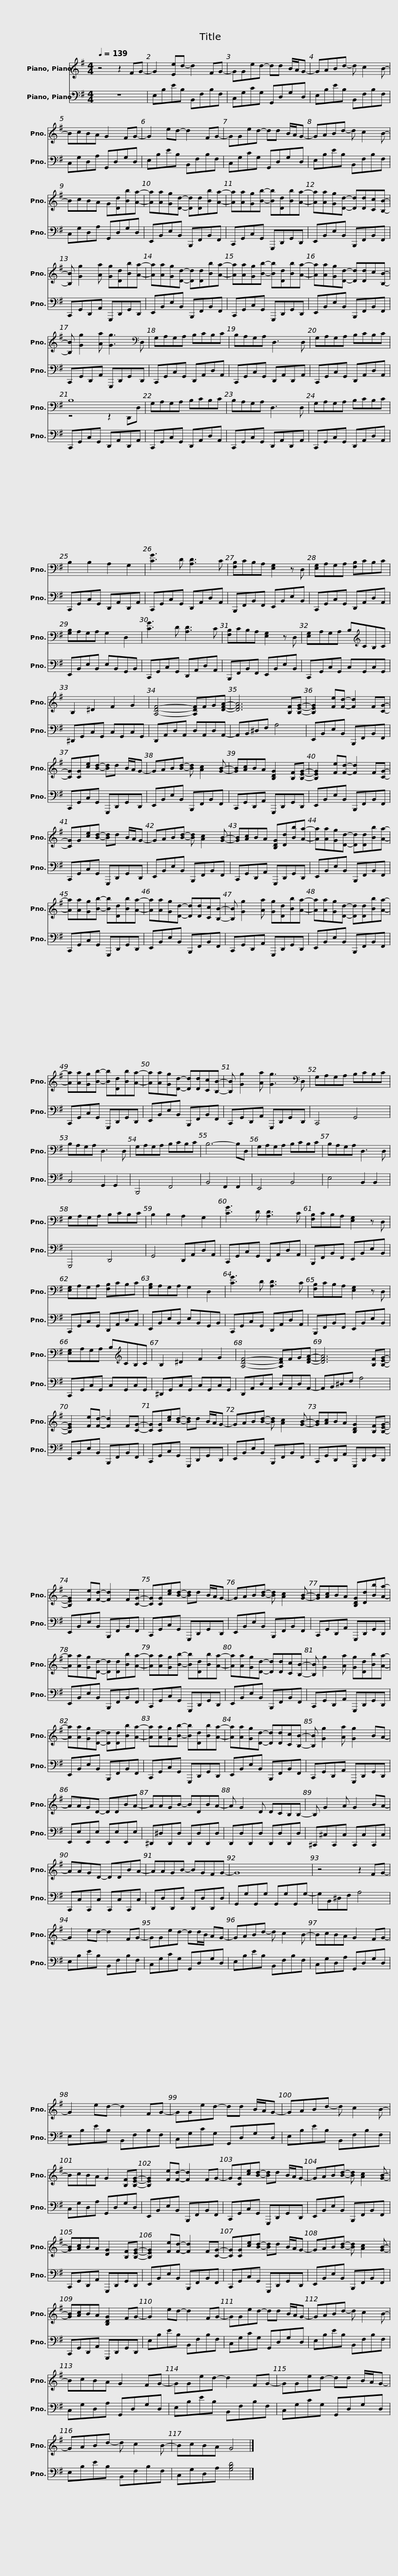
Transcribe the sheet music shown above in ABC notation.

X:1
%%score ( 1 2 ) 3
L:1/8
Q:1/4=139
M:4/4
I:linebreak $
K:G
V:1 treble
V:2 treble
V:3 bass
V:1
 z4 z2 FG- | G2 [Ee]d- d2 FG- | GGed- dd B/A/G- | GABd- d c2 B- | BcBA G2 FG- |$ %5
 G2 ed- d2 FG- | GGed- dd B/A/G- | GABd- d c2 B- | BcBA G[Dd][Bb][Aa]- | [Aa][Aa][Gg][Dd]- [Dd][Dd][Bb][Aa]- |$ %10
 [Aa][Aa][Gg][Bb]- [Bb][Dd][Bb][Aa]- | [Aa][Aa][Gg][Dd]- [Dd][Dd][Cc][B,B]- | [B,B] [Gg]2 [Aa] [Gg][Dd][Bb][Aa]- | [Aa][Aa][Gg][Dd]- [Dd][Dd][Bb][Aa]- |$ [Aa][Aa][Gg][Bb]- [Bb][Dd][Bb][Aa]- | %15
 [Aa][Aa][Gg][Dd]- [Dd][Dd]c[B,B]- | [B,B] [Gg]2 [Aa] [Gg]3[K:bass] D, | G,A,G,A, B,CB,C |$ B,A,G,A, D,3 D, | G,A,G,A, B,CB,C | %20
 B,8 | G,A,G,A, B,CB,C | B,A,G,A, D,3 D, |$ G,A,G,A, B,CB,C | B,2 B,2 A,2 G,2 | %25
 [CG]3 D [A,D]3 C | [F,B,]CB,A, [E,G,]2 z D, |$ [E,G,]A,G,A, [F,B,]CB,C | [G,B,]A,G,A, G,2 D,2 | [CG]3 D [A,D]3 C | %30
 [F,B,]CB,A, [E,G,]2 z D, |$ [E,G,]A,G,A, B,[K:treble]CB,C | B,2 ^D2 F2 G2 | [A,DF]4- [A,DF]FG[DFA]- | [DFA]6 [B,F][B,EG]- |$ %35
 [B,EG]2 [Fe][Fd]- [Fd]2 F[CG]- | [CG][CG][ce][Bd]- [Bd]d B/A/G- | GAB[Bd]- [Bd] [Ac]2 [GB]- | [GB][Ac]BA [B,DG]2 [B,F][B,EG]- |$ [B,EG]2 [Fe][Fd]- [Fd]2 F[CG]- | %40
 [CG]G[ce][Bd]- [Bd]d B/A/G- | GAB[Bd]- [Bd] [Ac]2 [GB]- | [GB][Ac]BA [B,DG][Dd][Bb][Aa]- |$ [Aa][Aa][Gg][Dd]- [Dd][Dd][Bb][Aa]- | [Aa][Aa][Gg][Bb]- [Bb][Dd][Bb][Aa]- | %45
 [Aa][Aa][Gg][Dd]- [Dd][Dd][Cc][B,B]- | [B,B] [Gg]2 [Aa] [Gg][Dd][Bb][Aa]- |$ [Aa][Aa][Gg][Dd]- [Dd][Dd][Bb][Aa]- | [Aa][Aa][Gg][Bb]- [Bb][Dd][Bb][Aa]- | [Aa][Aa][Gg][Dd]- [Dd][Dd][Cc][B,B]- | %50
 [B,B] [Gg]2 [Aa] [Gg]3[K:bass] D, |$ G,A,G,A, B,CB,C | B,A,G,A, D,3 D, | G,A,G,A, B,CB,C | B,6- B,D, | %55
 G,A,G,A, B,CB,C |$ B,A,G,A, D,3 D, | G,A,G,A, B,CB,C | B,2 B,2 A,2 G,2 | [CG]3 D [A,D]3 C | %60
 [F,B,]CB,A, [E,G,]2 z D, |$ [E,G,]A,G,A, [F,B,]CB,C | [G,B,]A,G,A, G,2 D,2 | [CG]3 D [A,D]3 C | [F,B,]CB,A, [E,G,]2 z D, |$ %65
 [E,G,]A,G,A, B,[K:treble]CB,C | B,2 ^D2 F2 G2 | [A,DF]4- [A,DF]FG[DFA]- | [DFA]6 [B,F][B,EG]- |$ [B,EG]2 [Fe][Fd]- [Fd]2 F[CG]- | %70
 [CG][CG][ce][Bd]- [Bd]d B/A/G- | GAB[Bd]- [Bd] [Ac]2 [GB]- | [GB][Ac]BA [B,DG]2 [B,F][B,EG]- |$ [B,EG]2 [Fe][Fd]- [Fd]2 F[CG]- | [CG][CG][ce][Bd]- [Bd]d B/A/G- | %75
 GAB[Bd]- [Bd] [Ac]2 [GB]- | [GB][Ac]BA [B,DG][Dd][Bb][Aa]- |$ [Aa][Aa][Gg][Dd]- [Dd][Dd][Bb][Aa]- | [Aa][Aa][Gg][Bb]- [Bb][Dd][Bb][Aa]- | [Aa][Aa][Gg][Dd]- [Dd][Dd][Cc][B,B]- | %80
 [B,B] [Gg]2 [Aa] [Gg][Dd][Bb][Aa]- |$ [Aa][Aa][Gg][Dd]- [Dd][Dd][Bb][Aa]- | [Aa][Aa][Gg][Bb]- [Bb][Dd][Bb][Aa]- | [Aa][Aa][Gg][Dd]- [Dd][Dd][Cc][B,B]- | [B,B] [Gg]2 [Aa] [Gg]2 BA- |$ %85
 AAGD- DDBA- | AAGB- BDBA- | A G2 D DCB,B,- | B, G2 A G2 BA- |$ AAGD- DDBA- | %90
 AAGB- BGFG- | G8 | z4 z2 FG- | G2 ed- d2 FG- |$ GGed- dd/B/ AG- | %95
 GABd- d c2 B- | BcBA G2 FG- | G2 ed- d2 FG- | GGed- dd B/A/G- |$ GABd- d c2 B- | %100
 BcBA G2 [B,F][B,EG]- | [B,EG]2 [Fe][Fd]- [Fd]2 FG- | G[CG][ce][Bd]- [Bd]d B/A/G- |$ GAB[Bd]- [Bd] [Ac]2 [GB]- | [GB][Ac]BA [DG]2 [B,F][B,EG]- | %105
 [B,EG]2 [Fe][Fd]- [Fd]2 F[CG]- | [CG][CG][ce][Bd]- [Bd]d B/A/G- |$ GAB[Bd]- [Bd] [Ac]2 [GB]- | [GB][Ac]BA [B,DG]2 FG- | G2 ed- d2 FG- | %110
 GGed- dd B/A/G- | GABd- d c2 B- |$ BcBA G2 FG- | GGed- d2 FG- | GGed- dd B/A/G- | %115
 GABd- d c2 B- | BcBA G4 |] %117
V:2
 x8 | x8 | x8 | x8 | x8 |$ %5
 x8 | x8 | x8 | x8 | x8 |$ %10
 x8 | x8 | x8 | x8 |$ x8 | %15
 x8 | x7[K:bass] x | x8 |$ x8 | x8 | %20
 z4 z2 D,,D, | x8 | x8 |$ x8 | x8 | %25
 x8 | x8 |$ x8 | x8 | x8 | %30
 x8 |$ x5[K:treble] x3 | x8 | x8 | x8 |$ %35
 x8 | x8 | x8 | x8 |$ x8 | %40
 x8 | x8 | x8 |$ x8 | x8 | %45
 x8 | x8 |$ x8 | x8 | x8 | %50
 x7[K:bass] x |$ x8 | x8 | x8 | x8 | %55
 x8 |$ x8 | x8 | x8 | x8 | %60
 x8 |$ x8 | x8 | x8 | x8 |$ %65
 x5[K:treble] x3 | x8 | x8 | x8 |$ x8 | %70
 x8 | x8 | x8 |$ x8 | x8 | %75
 x8 | x8 |$ x8 | x8 | x8 | %80
 x8 |$ x8 | x8 | x8 | x8 |$ %85
 x8 | x8 | x8 | x8 |$ x8 | %90
 x8 | x8 | x8 | x8 |$ x8 | %95
 x8 | x8 | x8 | x8 |$ x8 | %100
 x8 | x8 | x8 |$ x8 | x8 | %105
 x8 | x8 |$ x8 | x8 | x8 | %110
 x8 | x8 |$ x8 | x8 | x8 | %115
 x8 | x8 |] %117
V:3
 z8 | E,B,EB, B,,F,B,F, | C,G,CG, G,,D,G,D, | E,B,EB, B,,F,B,F, | C,G,D,A, G,,D,G,D, |$ %5
 E,B,EB, B,,F,B,F, | C,G,CG, G,,D,G,D, | E,B,EB, B,,F,B,F, | C,G,D,A, G,,D,G,D, | E,,B,,E,B,, B,,,F,,B,,F,, |$ %10
 C,,G,,C,G,, G,,,D,,G,,D,, | E,,B,,E,B,, B,,,F,,B,,F,, | C,,G,,D,,A,, G,,,D,,G,,D,, | E,,B,,E,B,, B,,,F,,B,,F,, |$ C,,G,,C,G,, G,,,D,,G,,D,, | %15
 E,,B,,E,B,, B,,,F,,B,,F,, | C,,G,,D,,A,, G,,,D,,G,,D,, | C,,G,,C,G,, D,,A,,D,A,, |$ C,,G,,C,G,, D,,A,,D,,A,, | C,,G,,C,G,, D,,A,,D,A,, | %20
 C,,G,,C,G,, D,,A,,D,,A,, | C,,G,,C,G,, D,,A,,D,A,, | C,,G,,C,G,, D,,A,,D,,A,, |$ C,,G,,C,G,, D,,A,,D,A,, | C,,G,,C,G,, D,,A,,D,,A,, | %25
 C,,G,,C,G,, D,,A,,D,A,, | B,,,F,,B,,F,, E,,B,,E,B,, |$ C,,G,,C,G,, D,,A,,D,A,, | E,,B,,E,B,, E,B,,G,,B,, | C,,G,,C,G,, D,,A,,D,A,, | %30
 B,,,F,,B,,F,, E,,B,,E,B,, |$ C,,G,,C,G,, C,G,,C,G,, | ^D,,G,,C,G,, C,G,,C,G,, | D,,A,,D,A,, D,A,,D,A,,- | A,,B,,^D,F, A,4 |$ %35
 E,,B,,E,B,, B,,,F,,B,,F,, | C,,G,,C,G,, G,,,D,,G,,D,, | E,,B,,E,B,, B,,,F,,B,,F,, | C,,G,,D,,A,, G,,,D,,G,,D,, |$ E,,B,,E,B,, B,,,F,,B,,F,, | %40
 C,,G,,C,G,, G,,,D,,G,,D,, | E,,B,,E,B,, B,,,F,,B,,F,, | C,,G,,D,,A,, G,,,D,,G,,D,, |$ E,,B,,E,B,, B,,,F,,B,,F,, | C,,G,,C,G,, G,,,D,,G,,D,, | %45
 E,,B,,E,B,, B,,,F,,B,,F,, | C,,G,,D,,A,, G,,,D,,G,,D,, |$ E,,B,,E,B,, B,,,F,,B,,F,, | C,,G,,C,G,, G,,,D,,G,,D,, | E,,B,,E,B,, B,,,F,,B,,F,, | %50
 C,,G,,D,,A,, G,,,D,,G,,D,, |$ C,,4 G,,4 | C,4 G,,2 G,,2 | B,,,4 F,,4 | B,,4 F,,2 F,,2 | %55
 E,,4 B,,4 |$ E,4 B,,2 B,,2 | G,,,4 D,,4 | G,,4 D,,A,,D,A,, | C,,G,,C,G,, D,,A,,D,A,, | %60
 B,,,F,,B,,F,, E,,B,,E,B,, |$ C,,G,,C,G,, D,,A,,D,A,, | E,,B,,E,B,, E,B,,G,,B,, | C,,G,,C,G,, D,,A,,D,A,, | B,,,F,,B,,F,, E,,B,,E,B,, |$ %65
 C,,G,,C,G,, C,G,,C,G,, | ^D,,G,,C,G,, C,G,,C,G,, | D,,A,,D,A,, D,A,,D,A,,- | A,,B,,^D,F, A,4 |$ E,,B,,E,B,, B,,,F,,B,,F,, | %70
 C,,G,,C,G,, G,,,D,,G,,D,, | E,,B,,E,B,, B,,,F,,B,,F,, | C,,G,,D,,A,, G,,,D,,G,,D,, |$ E,,B,,E,B,, B,,,F,,B,,F,, | C,,G,,C,G,, G,,,D,,G,,D,, | %75
 E,,B,,E,B,, B,,,F,,B,,F,, | C,,G,,D,,A,, G,,,D,,G,,D,, |$ E,,B,,E,B,, B,,,F,,B,,F,, | C,,G,,C,G,, G,,,D,,G,,D,, | E,,B,,E,B,, B,,,F,,B,,F,, | %80
 C,,G,,D,,A,, G,,,D,,G,,D,, |$ E,,B,,E,B,, B,,,F,,B,,F,, | C,,G,,C,G,, G,,,D,,G,,D,, | E,,B,,E,B,, B,,,F,,B,,F,, | C,,G,,D,,A,, G,,,D,,G,,D,, |$ %85
 E,,E,E,,E, E,,E,E,,E, | ^D,,^D,D,,D, D,,D,D,,D, | D,,D,D,,D, D,,D,D,,D, | ^C,,^C,C,,C, C,,C,C,,C, |$ C,,C,C,,C, C,,C,C,,C, | %90
 D,,D,D,,D, D,,D,D,,D, | G,,G,G,,G, G,,G,G,,G,- | G,B,,^D,F, A,4 | E,B,EB, B,,F,B,F, |$ C,G,CG, G,,D,G,D, | %95
 E,B,EB, B,,F,B,F, | C,G,D,A, G,,D,G,D, | E,B,EB, B,,F,B,F, | C,G,CG, G,,D,G,D, |$ E,B,EB, B,,F,B,F, | %100
 C,G,D,A, G,,D,G,D, | E,,B,,E,B,, B,,,F,,B,,F,, | C,,G,,C,G,, G,,,D,,G,,D,, |$ E,,B,,E,B,, B,,,F,,B,,F,, | C,,G,,D,,A,, G,,,D,,G,,D,, | %105
 E,,B,,E,B,, B,,,F,,B,,F,, | C,,G,,C,G,, G,,,D,,G,,D,, |$ E,,B,,E,B,, B,,,F,,B,,F,, | C,,G,,D,,A,, G,,,D,,G,,D,, | E,B,EB, B,,F,B,F, | %110
 C,G,CG, G,,D,G,D, | E,B,EB, B,,F,B,F, |$ C,G,D,A, G,,D,G,D, | E,B,EB, B,,F,B,F, | C,G,CG, G,,D,G,D, | %115
 E,B,EB, B,,F,B,F, | C,G,D,A, [G,B,D]4 |] %117
